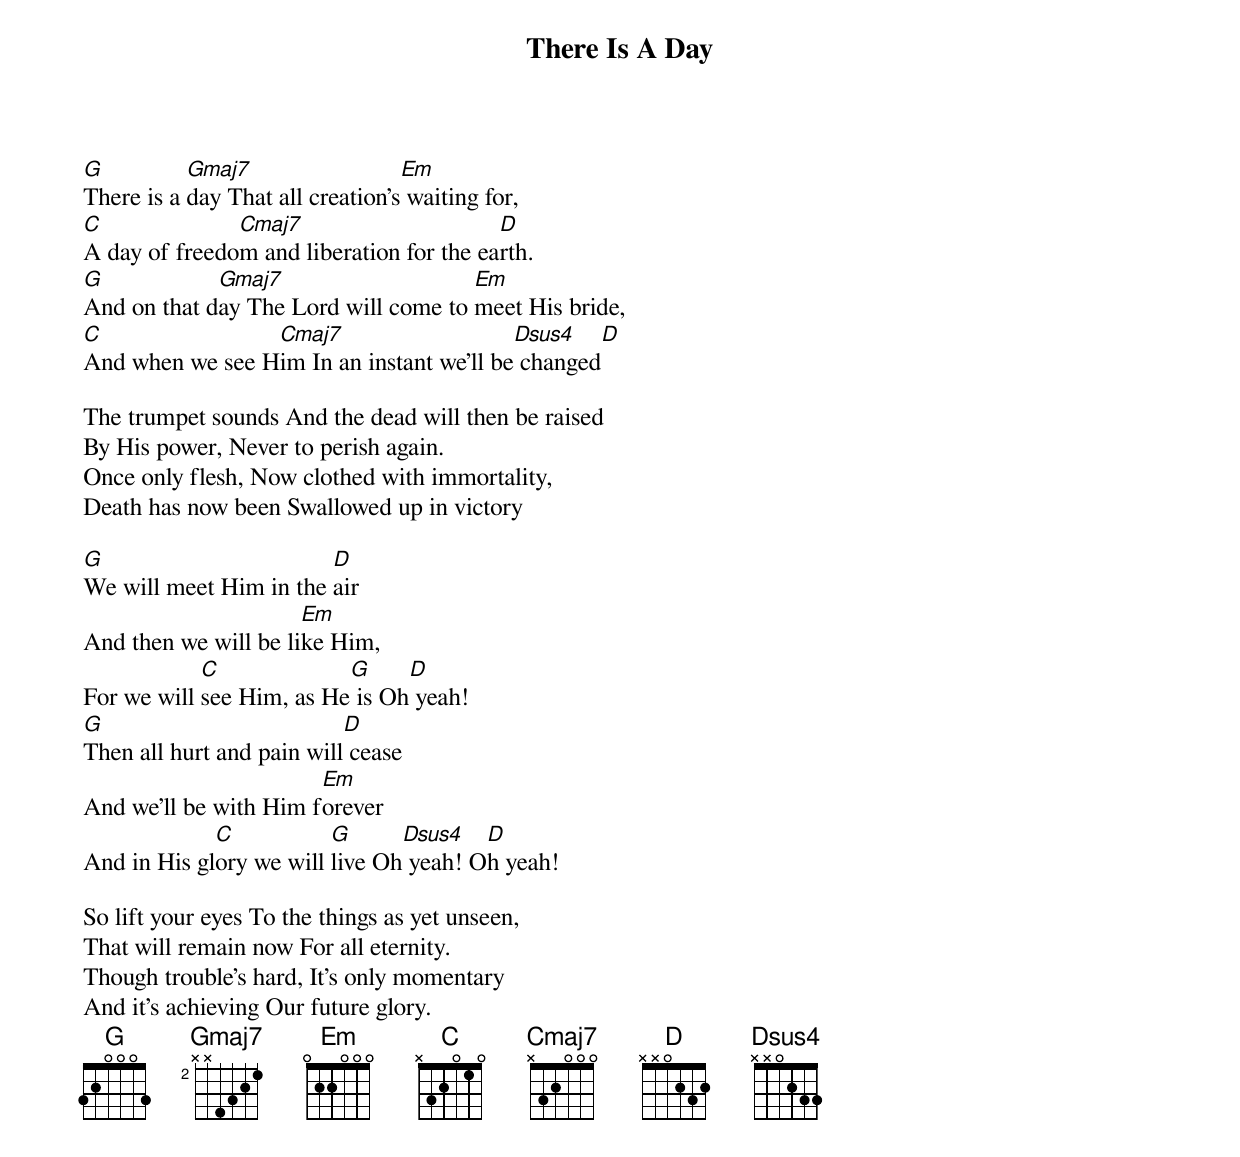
There Is A Day

G          Gmaj7                  Em
There is a day That all creation's waiting for,
C              Cmaj7                      D
A day of freedom and liberation for the earth.
G            Gmaj7                    Em
And on that day The Lord will come to meet His bride,
C                Cmaj7                    Dsus4   D
And when we see Him In an instant we'll be changed

The trumpet sounds And the dead will then be raised
By His power, Never to perish again.
Once only flesh, Now clothed with immortality,
Death has now been Swallowed up in victory

G                       D
We will meet Him in the air
                      Em
And then we will be like Him,
            C             G     D
For we will see Him, as He is Oh yeah!
G                          D
Then all hurt and pain will cease
                       Em
And we'll be with Him forever
             C           G      Dsus4   D
And in His glory we will live Oh yeah! Oh yeah!

So lift your eyes To the things as yet unseen,
That will remain now For all eternity.
Though trouble's hard, It's only momentary
And it's achieving Our future glory.
